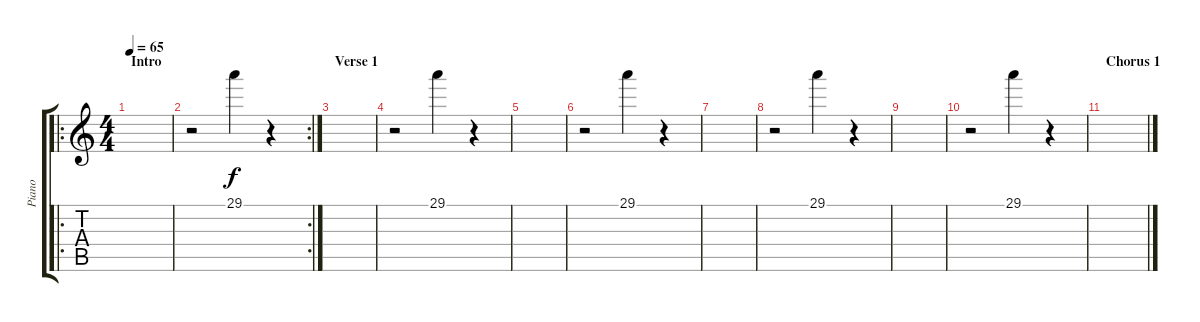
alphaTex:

\track ("Piano" "Piano") {instrument acousticgrandpiano}
\staff {score tabs}
\tuning (E4 B3 G3 D3 A2 E2) {hide}
\ro
\ts (4 4)
\section ("" "Intro")
\tempo 65
\clef g2
\ks c
|
\rc 2
r.2 29.1.4 r.4 |
\section ("" "Verse 1")
|
r.2 29.1.4 r.4 |
|
r.2 29.1.4 r.4 |
|
r.2 29.1.4 r.4 |
|
r.2 29.1.4 r.4 |
\section ("" "Chorus 1")
